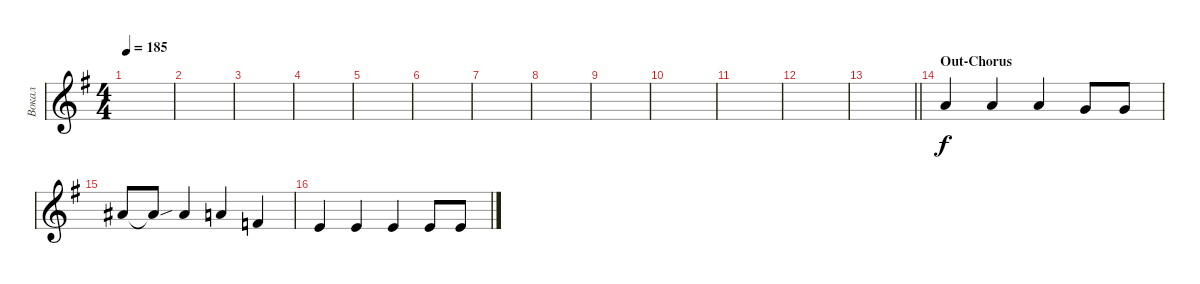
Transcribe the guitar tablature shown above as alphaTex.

\track ("Вокал" "Вокал") {instrument trumpet}
\staff {score}
\tuning (E4 B3 G3 D3 A2 E2) {hide}
\ts (4 4)
\tempo 185
\clef g2
\ks eminor
|
|
|
|
|
|
|
|
|
|
|
|
\barLineRight lightlight
|
\section ("" "Out-Chorus")
5.1.4 5.1.4 5.1.4 3.1.8 3.1.8 |
6.1.8 6.1{sou t}.8 6.1.4 5.1.4 1.1.4 |
0.1.4 0.1.4 0.1.4 0.1.8 0.1.8
